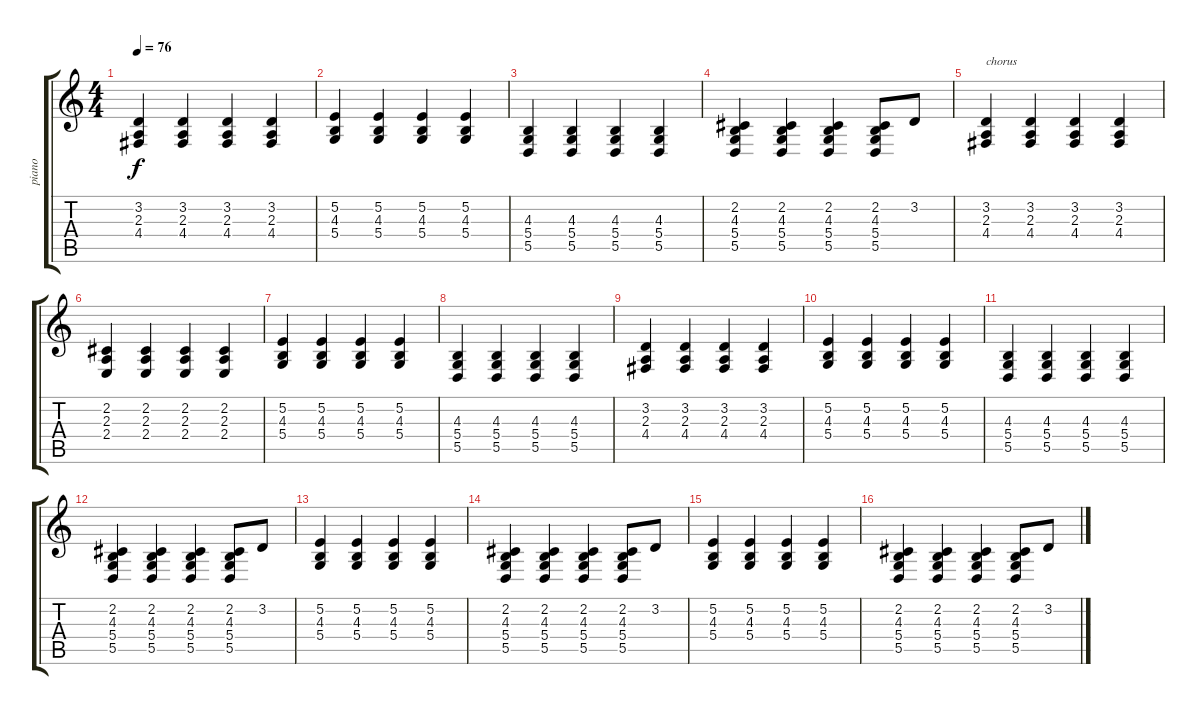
\track ("piano" "piano") {instrument acousticgrandpiano}
\staff {score tabs}
\tuning (E4 B3 G3 D3 A2 E2) {hide}
\ts (4 4)
\tempo 76
\clef g2
\ks c
(3.2 2.3 4.4).4{dy f} (3.2 2.3 4.4).4 (3.2 2.3 4.4).4 (3.2 2.3 4.4).4 |
(5.2 4.3 5.4).4 (5.2 4.3 5.4).4 (5.2 4.3 5.4).4 (5.2 4.3 5.4).4 |
(4.3 5.4 5.5).4 (4.3 5.4 5.5).4 (4.3 5.4 5.5).4 (4.3 5.4 5.5).4 |
(2.2 4.3 5.4 5.5).4 (2.2 4.3 5.4 5.5).4 (2.2 4.3 5.4 5.5).4 (2.2 4.3 5.4 5.5).8 3.2.8 |
(3.2 2.3 4.4).4{txt "chorus"} (3.2 2.3 4.4).4 (3.2 2.3 4.4).4 (3.2 2.3 4.4).4 |
(2.2 2.3 2.4).4 (2.2 2.3 2.4).4 (2.2 2.3 2.4).4 (2.2 2.3 2.4).4 |
(5.2 4.3 5.4).4 (5.2 4.3 5.4).4 (5.2 4.3 5.4).4 (5.2 4.3 5.4).4 |
(4.3 5.4 5.5).4 (4.3 5.4 5.5).4 (4.3 5.4 5.5).4 (4.3 5.4 5.5).4 |
(3.2 2.3 4.4).4 (3.2 2.3 4.4).4 (3.2 2.3 4.4).4 (3.2 2.3 4.4).4 |
(5.2 4.3 5.4).4 (5.2 4.3 5.4).4 (5.2 4.3 5.4).4 (5.2 4.3 5.4).4 |
(4.3 5.4 5.5).4 (4.3 5.4 5.5).4 (4.3 5.4 5.5).4 (4.3 5.4 5.5).4 |
(2.2 4.3 5.4 5.5).4 (2.2 4.3 5.4 5.5).4 (2.2 4.3 5.4 5.5).4 (2.2 4.3 5.4 5.5).8 3.2.8 |
(5.2 4.3 5.4).4 (5.2 4.3 5.4).4 (5.2 4.3 5.4).4 (5.2 4.3 5.4).4 |
(2.2 4.3 5.4 5.5).4 (2.2 4.3 5.4 5.5).4 (2.2 4.3 5.4 5.5).4 (2.2 4.3 5.4 5.5).8 3.2.8 |
(5.2 4.3 5.4).4 (5.2 4.3 5.4).4 (5.2 4.3 5.4).4 (5.2 4.3 5.4).4 |
(2.2 4.3 5.4 5.5).4 (2.2 4.3 5.4 5.5).4 (2.2 4.3 5.4 5.5).4 (2.2 4.3 5.4 5.5).8 3.2.8
